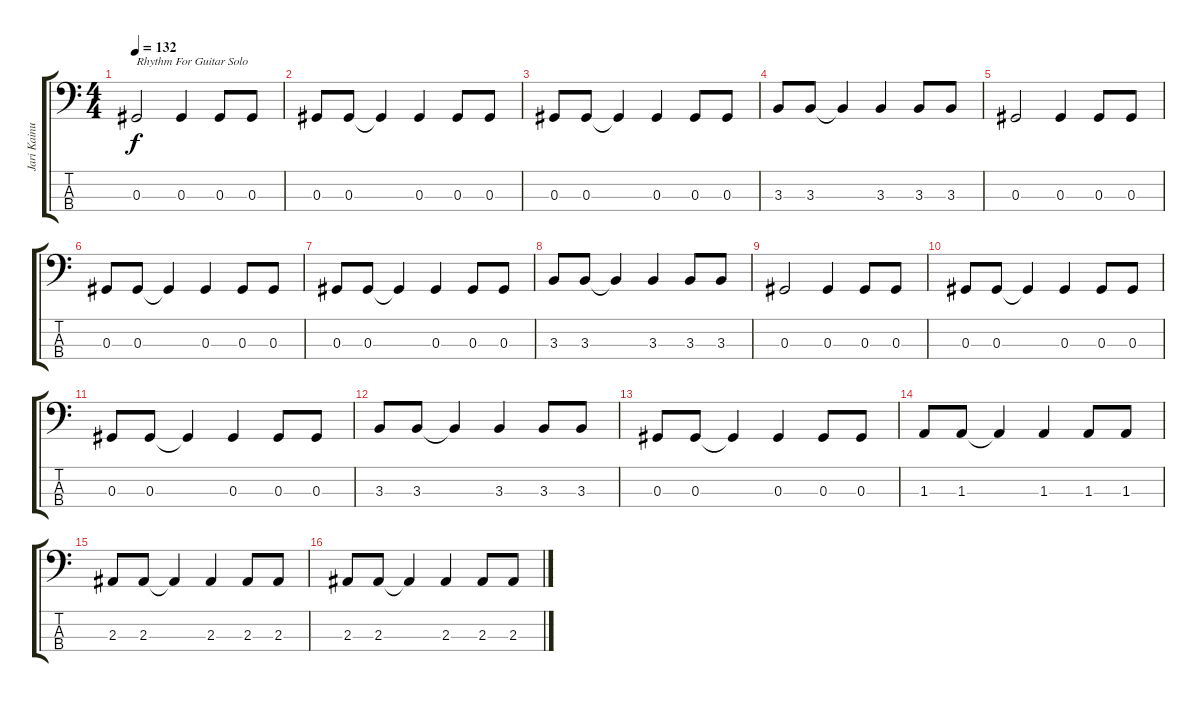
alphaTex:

\track ("Jari Kainulainen (Bass)" "Jari Kainu") {instrument electricbassfinger}
\staff {score tabs}
\tuning (Gb2 Db2 Ab1 Eb1) {hide}
\ts (4 4)
\tempo 132
\clef f4
\ks c
0.3.2{txt "Rhythm For Guitar Solo" dy f} 0.3.4 0.3.8 0.3.8 |
0.3.8 0.3.8 0.3{t}.4 0.3.4 0.3.8 0.3.8 |
0.3.8 0.3.8 0.3{t}.4 0.3.4 0.3.8 0.3.8 |
3.3.8 3.3.8 3.3{t}.4 3.3.4 3.3.8 3.3.8 |
0.3.2 0.3.4 0.3.8 0.3.8 |
0.3.8 0.3.8 0.3{t}.4 0.3.4 0.3.8 0.3.8 |
0.3.8 0.3.8 0.3{t}.4 0.3.4 0.3.8 0.3.8 |
3.3.8 3.3.8 3.3{t}.4 3.3.4 3.3.8 3.3.8 |
0.3.2 0.3.4 0.3.8 0.3.8 |
0.3.8 0.3.8 0.3{t}.4 0.3.4 0.3.8 0.3.8 |
0.3.8 0.3.8 0.3{t}.4 0.3.4 0.3.8 0.3.8 |
3.3.8 3.3.8 3.3{t}.4 3.3.4 3.3.8 3.3.8 |
0.3.8 0.3.8 0.3{t}.4 0.3.4 0.3.8 0.3.8 |
1.3.8 1.3.8 1.3{t}.4 1.3.4 1.3.8 1.3.8 |
2.3.8 2.3.8 2.3{t}.4 2.3.4 2.3.8 2.3.8 |
2.3.8 2.3.8 2.3{t}.4 2.3.4 2.3.8 2.3.8
